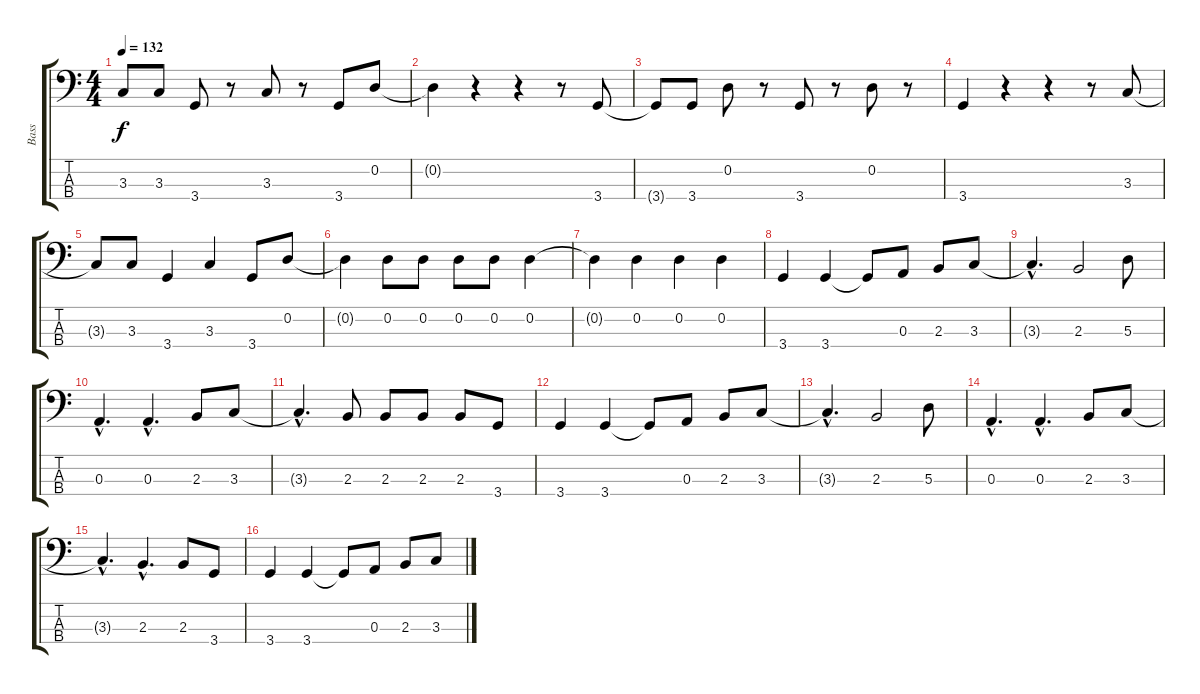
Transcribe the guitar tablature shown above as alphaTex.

\track ("Bass" "Bass") {instrument electricbasspick}
\staff {score tabs}
\tuning (G2 D2 A1 E1) {hide}
\ts (4 4)
\tempo 132
\clef f4
\ks c
3.3{t}.8{dy f} 3.3.8 3.4.8 r.8 3.3.8 r.8 3.4.8 0.2.8 |
0.2{t}.4 r.4 r.4 r.8 3.4.8 |
3.4{t}.8 3.4.8 0.2.8 r.8 3.4.8 r.8 0.2.8 r.8 |
3.4.4 r.4 r.4 r.8 3.3.8 |
3.3{t}.8 3.3.8 3.4.4 3.3.4 3.4.8 0.2.8 |
0.2{t}.4 0.2.8 0.2.8 0.2.8 0.2.8 0.2.4 |
0.2{t}.4 0.2.4 0.2.4 0.2.4 |
3.4.4 3.4.4 3.4{t}.8 0.3.8 2.3.8 3.3.8 |
3.3{hac t}.4{d} 2.3.2 5.3.8 |
0.3{hac}.4{d} 0.3{hac}.4{d} 2.3.8 3.3.8 |
3.3{hac t}.4{d} 2.3.8 2.3.8 2.3.8 2.3.8 3.4.8 |
3.4.4 3.4.4 3.4{t}.8 0.3.8 2.3.8 3.3.8 |
3.3{hac t}.4{d} 2.3.2 5.3.8 |
0.3{hac}.4{d} 0.3{hac}.4{d} 2.3.8 3.3.8 |
3.3{hac t}.4{d} 2.3{hac}.4{d} 2.3.8 3.4.8 |
3.4.4 3.4.4 3.4{t}.8 0.3.8 2.3.8 3.3.8
